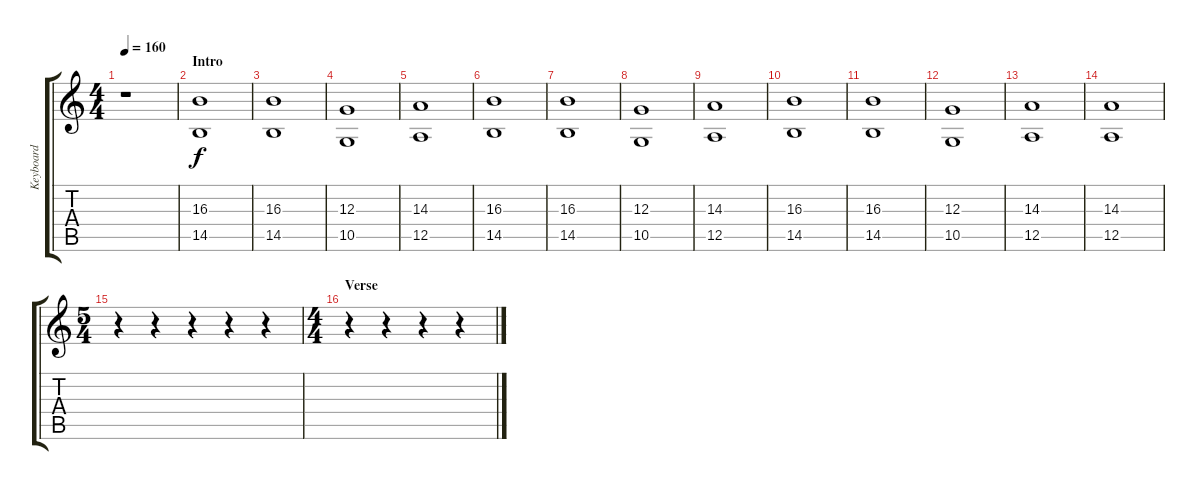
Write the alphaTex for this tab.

\track ("Keyboard" "Keyboard") {instrument choiraahs}
\staff {score tabs}
\tuning (E4 B3 G3 D3 A2 E2) {hide}
\ts (4 4)
\tempo 160
\clef g2
\ks c
r.1{dy f instrument choiraahs} |
\section ("" "Intro")
(16.3 14.5).1 |
(16.3 14.5).1 |
(12.3 10.5).1 |
(14.3 12.5).1 |
(16.3 14.5).1 |
(16.3 14.5).1 |
(12.3 10.5).1 |
(14.3 12.5).1 |
(16.3 14.5).1 |
(16.3 14.5).1 |
(12.3 10.5).1 |
(14.3 12.5).1 |
(14.3 12.5).1 |
\ts (5 4)
r.4 r.4 r.4 r.4 r.4 |
\ts (4 4)
\section ("" "Verse")
r.4 r.4 r.4 r.4
